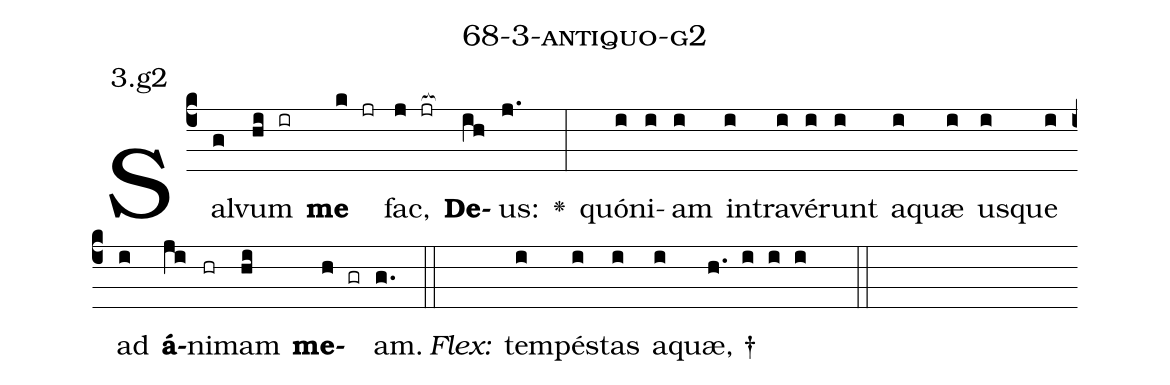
name: 68-3-antiquo-g2;
annotation: 3.g2;
%%
(c4)Sal(g)vum(hi ir) <b>me</b>(k jr) fac,(j jr[ocb:1{]) <b>De</b>(ih[ocb:0}])us:(j.) <v>\greheightstar</v>(:) quón(i)i(i)am(i) in(i)tra(i)vé(i)runt(i) a(i)quæ(i) us(i)que(i) ad(i) <b>á</b>(ji)ni(hr)mam(hi) <b>me</b>(h gr)am.(g.) (::)
<i>Flex:</i>()  tem(i)pés(i)tas(i) a(i)quæ, †(h. i i i  ::)

%E(i) u(i) o(ji) u(hi) a(h) e.(g.) (::)
